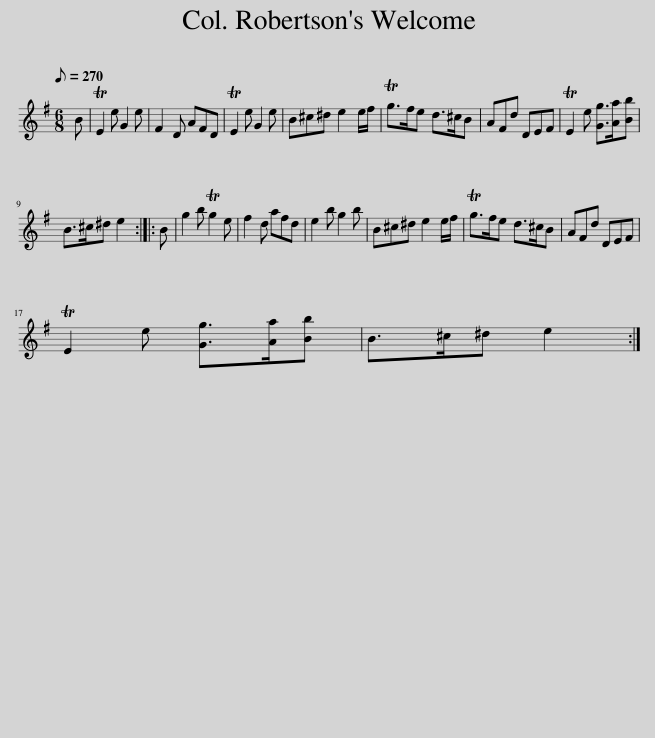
X:1
L:1/8
Q:1/8=270
M:6/8
I:linebreak $
K:none
V:1 treble transpose="8 "
V:1
[K:G] B | TE2 e G2 e | F2 D AFD | TE2 e G2 e | B^c^d e2 e/f/ | %5
 Tg>fe d>^cB | AFd DEF | TE2 e [Gg]>[Aa][Bb] |$ B>^c^d e2 :: B | %10
 g2 b Tg2 e | f2 d afd | e2 b g2 b | B^c^d e2 e/f/ | Tg>fe d>^cB | %15
 AFd DEF |$ TE2 e [Gg]>[Aa][Bb] | B>^c^d e2 :| %18
